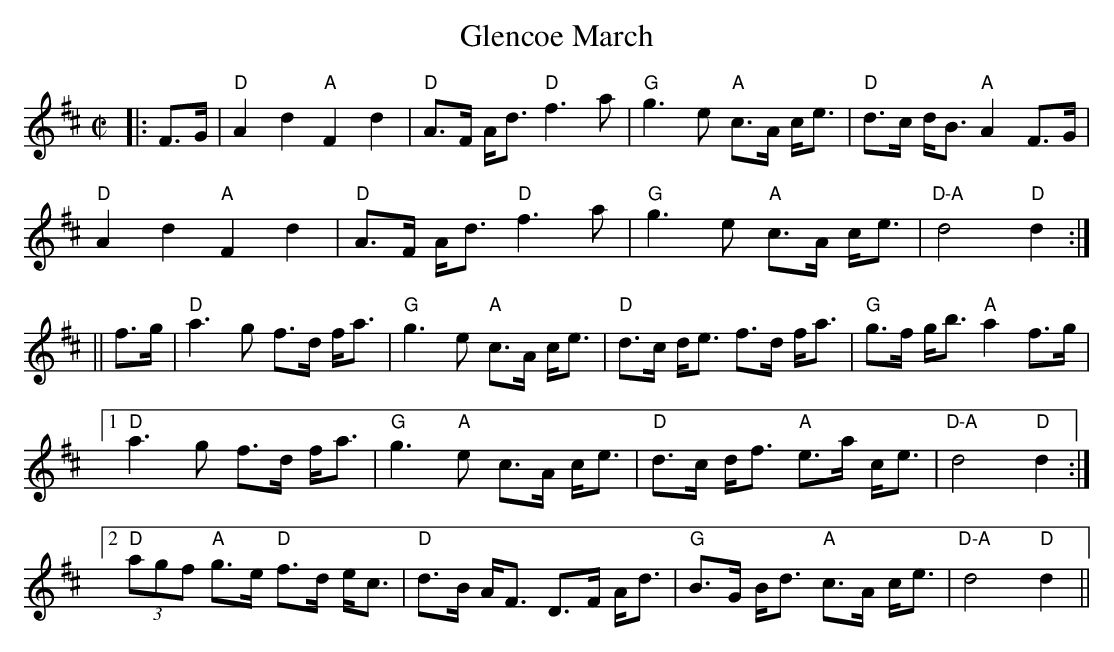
X:1
T:Glencoe March
M:C|
L:1/16
K:D
|:F3G |"D"A4 d4 "A"F4 d4 |"D"A3F Ad3 "D"f6a2|"G"g6e2 "A"c3A ce3 |"D"d3c dB3 "A"A4 F3G|
"D"A4 d4 "A"F4 d4 |"D"A3F Ad3 "D"f6 a2|"G"g6e2 "A"c3A ce3 |"D-A"d8 "D"d4 :|
||f3g|"D"a6 g2 f3d fa3 |"G"g6 e2 "A"c3A ce3 |"D"d3c de3 f3d fa3 |"G"g3f gb3 "A"a4 f3g |
[1 "D"a6 g2 f3d fa3 |"G"g6 "A"e2 c3A ce3 |"D"d3c df3 "A"e3a ce3 |"D-A"d8 "D"d4 :|
[2"D"(3a2g2f2 "A"g3e "D"f3d ec3 |"D"d3B AF3 D3F Ad3 |"G"B3G Bd3 "A"c3A ce3|"D-A"d8 "D"d4||
